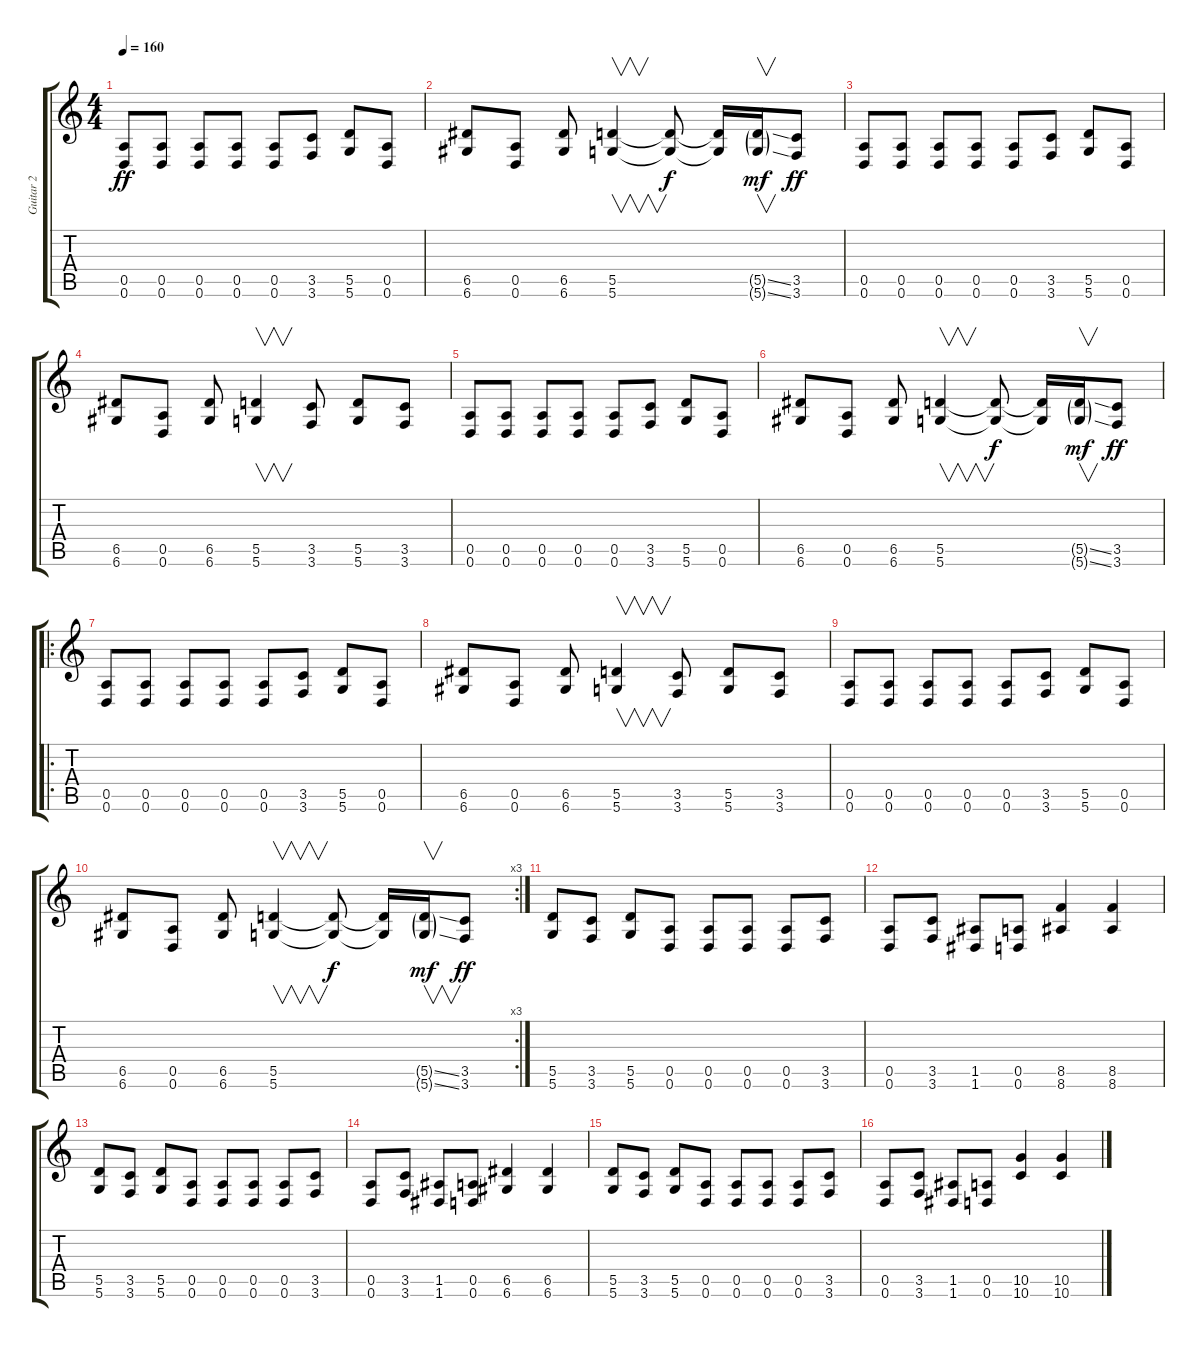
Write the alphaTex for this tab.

\track ("Guitar 2" "Guitar 2") {instrument distortionguitar}
\staff {score tabs}
\tuning (E4 B3 G3 D3 A2 D2) {hide}
\ts (4 4)
\tempo 160
\clef g2
\ks c
(0.5 0.6).8{dy ff} (0.5 0.6).8 (0.5 0.6).8 (0.5 0.6).8 (0.5 0.6).8 (3.5 3.6).8 (5.5 5.6).8 (0.5 0.6).8 |
(6.5 6.6).8 (0.5 0.6).8 (6.5 6.6).8 (5.5 5.6).4{v} (5.5{t} 5.6{t}).8{dy f} (5.5{t} 5.6{t}).16 (5.5{ss g} 5.6{ss g}).16{v dy mf} (3.5 3.6).8{dy ff} |
(0.5 0.6).8 (0.5 0.6).8 (0.5 0.6).8 (0.5 0.6).8 (0.5 0.6).8 (3.5 3.6).8 (5.5 5.6).8 (0.5 0.6).8 |
(6.5 6.6).8 (0.5 0.6).8 (6.5 6.6).8 (5.5 5.6).4{v} (3.5 3.6).8 (5.5 5.6).8 (3.5 3.6).8 |
(0.5 0.6).8 (0.5 0.6).8 (0.5 0.6).8 (0.5 0.6).8 (0.5 0.6).8 (3.5 3.6).8 (5.5 5.6).8 (0.5 0.6).8 |
(6.5 6.6).8 (0.5 0.6).8 (6.5 6.6).8 (5.5 5.6).4{v} (5.5{t} 5.6{t}).8{dy f} (5.5{t} 5.6{t}).16 (5.5{ss g} 5.6{ss g}).16{v dy mf} (3.5 3.6).8{dy ff} |
\ro
(0.5 0.6).8 (0.5 0.6).8 (0.5 0.6).8 (0.5 0.6).8 (0.5 0.6).8 (3.5 3.6).8 (5.5 5.6).8 (0.5 0.6).8 |
(6.5 6.6).8 (0.5 0.6).8 (6.5 6.6).8 (5.5 5.6).4{v} (3.5 3.6).8 (5.5 5.6).8 (3.5 3.6).8 |
(0.5 0.6).8 (0.5 0.6).8 (0.5 0.6).8 (0.5 0.6).8 (0.5 0.6).8 (3.5 3.6).8 (5.5 5.6).8 (0.5 0.6).8 |
\rc 3
(6.5 6.6).8 (0.5 0.6).8 (6.5 6.6).8 (5.5 5.6).4{v} (5.5{t} 5.6{t}).8{dy f} (5.5{t} 5.6{t}).16 (5.5{ss g} 5.6{ss g}).16{v dy mf} (3.5 3.6).8{dy ff} |
(5.5 5.6).8 (3.5 3.6).8 (5.5 5.6).8 (0.5 0.6).8 (0.5 0.6).8 (0.5 0.6).8 (0.5 0.6).8 (3.5 3.6).8 |
(0.5 0.6).8 (3.5 3.6).8 (1.5 1.6).8 (0.5 0.6).8 (8.5 8.6).4 (8.5 8.6).4 |
(5.5 5.6).8 (3.5 3.6).8 (5.5 5.6).8 (0.5 0.6).8 (0.5 0.6).8 (0.5 0.6).8 (0.5 0.6).8 (3.5 3.6).8 |
(0.5 0.6).8 (3.5 3.6).8 (1.5 1.6).8 (0.5 0.6).8 (6.5 6.6).4 (6.5 6.6).4 |
(5.5 5.6).8 (3.5 3.6).8 (5.5 5.6).8 (0.5 0.6).8 (0.5 0.6).8 (0.5 0.6).8 (0.5 0.6).8 (3.5 3.6).8 |
(0.5 0.6).8 (3.5 3.6).8 (1.5 1.6).8 (0.5 0.6).8 (10.5 10.6).4 (10.5 10.6).4
